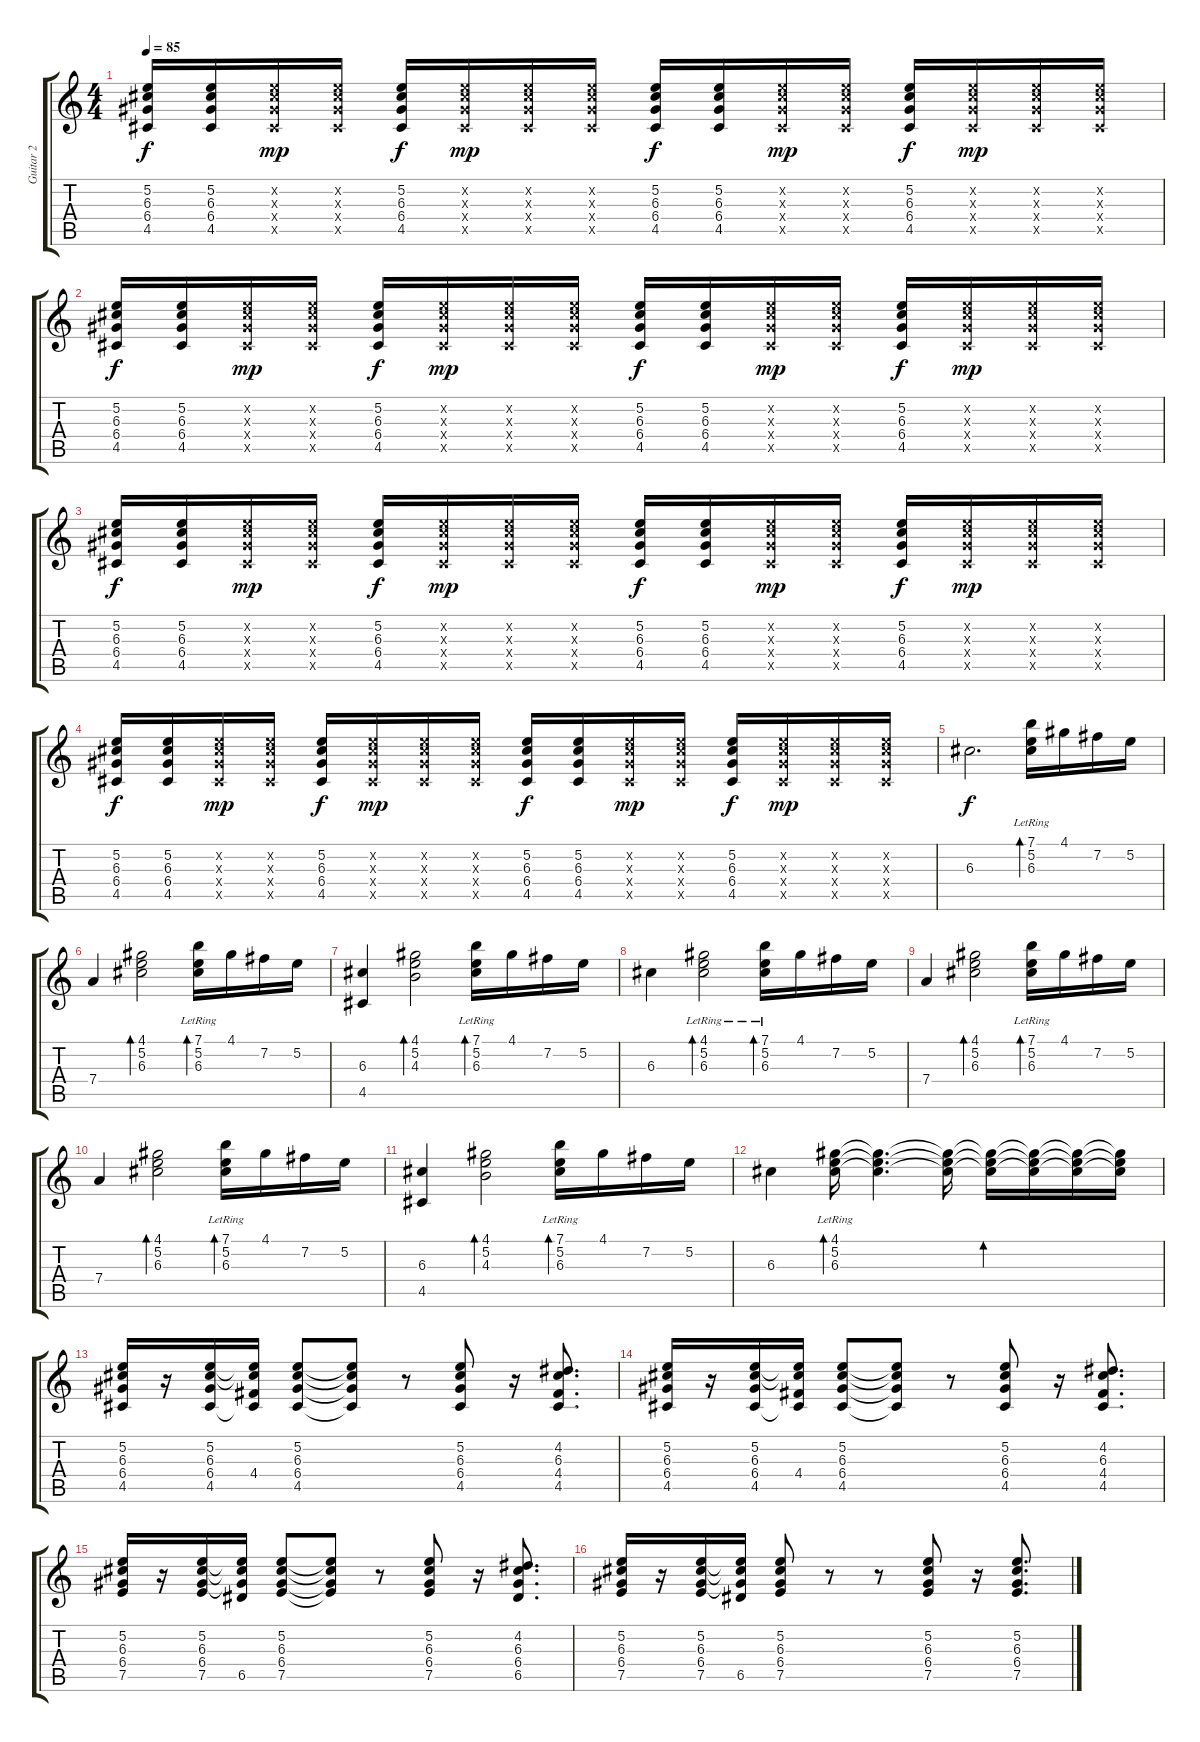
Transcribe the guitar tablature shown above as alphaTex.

\track ("Guitar 2" "Guitar 2") {instrument acousticguitarnylon}
\staff {score tabs}
\tuning (E4 B3 G3 D3 A2 E2) {hide}
\ts (4 4)
\tempo 85
\clef g2
\ks c
(5.2 6.3 6.4 4.5).16{dy f} (5.2 6.3 6.4 4.5).16 (5.2{x} 6.3{x} 6.4{x} 4.5{x}).16{dy mp} (5.2{x} 6.3{x} 6.4{x} 4.5{x}).16 (5.2 6.3 6.4 4.5).16{dy f} (5.2{x} 6.3{x} 6.4{x} 4.5{x}).16{dy mp} (5.2{x} 6.3{x} 6.4{x} 4.5{x}).16 (5.2{x} 6.3{x} 6.4{x} 4.5{x}).16 (5.2 6.3 6.4 4.5).16{dy f} (5.2 6.3 6.4 4.5).16 (5.2{x} 6.3{x} 6.4{x} 4.5{x}).16{dy mp} (5.2{x} 6.3{x} 6.4{x} 4.5{x}).16 (5.2 6.3 6.4 4.5).16{dy f} (5.2{x} 6.3{x} 6.4{x} 4.5{x}).16{dy mp} (5.2{x} 6.3{x} 6.4{x} 4.5{x}).16 (5.2{x} 6.3{x} 6.4{x} 4.5{x}).16 |
(5.2 6.3 6.4 4.5).16{dy f} (5.2 6.3 6.4 4.5).16 (5.2{x} 6.3{x} 6.4{x} 4.5{x}).16{dy mp} (5.2{x} 6.3{x} 6.4{x} 4.5{x}).16 (5.2 6.3 6.4 4.5).16{dy f} (5.2{x} 6.3{x} 6.4{x} 4.5{x}).16{dy mp} (5.2{x} 6.3{x} 6.4{x} 4.5{x}).16 (5.2{x} 6.3{x} 6.4{x} 4.5{x}).16 (5.2 6.3 6.4 4.5).16{dy f} (5.2 6.3 6.4 4.5).16 (5.2{x} 6.3{x} 6.4{x} 4.5{x}).16{dy mp} (5.2{x} 6.3{x} 6.4{x} 4.5{x}).16 (5.2 6.3 6.4 4.5).16{dy f} (5.2{x} 6.3{x} 6.4{x} 4.5{x}).16{dy mp} (5.2{x} 6.3{x} 6.4{x} 4.5{x}).16 (5.2{x} 6.3{x} 6.4{x} 4.5{x}).16 |
(5.2 6.3 6.4 4.5).16{dy f} (5.2 6.3 6.4 4.5).16 (5.2{x} 6.3{x} 6.4{x} 4.5{x}).16{dy mp} (5.2{x} 6.3{x} 6.4{x} 4.5{x}).16 (5.2 6.3 6.4 4.5).16{dy f} (5.2{x} 6.3{x} 6.4{x} 4.5{x}).16{dy mp} (5.2{x} 6.3{x} 6.4{x} 4.5{x}).16 (5.2{x} 6.3{x} 6.4{x} 4.5{x}).16 (5.2 6.3 6.4 4.5).16{dy f} (5.2 6.3 6.4 4.5).16 (5.2{x} 6.3{x} 6.4{x} 4.5{x}).16{dy mp} (5.2{x} 6.3{x} 6.4{x} 4.5{x}).16 (5.2 6.3 6.4 4.5).16{dy f} (5.2{x} 6.3{x} 6.4{x} 4.5{x}).16{dy mp} (5.2{x} 6.3{x} 6.4{x} 4.5{x}).16 (5.2{x} 6.3{x} 6.4{x} 4.5{x}).16 |
(5.2 6.3 6.4 4.5).16{dy f} (5.2 6.3 6.4 4.5).16 (5.2{x} 6.3{x} 6.4{x} 4.5{x}).16{dy mp} (5.2{x} 6.3{x} 6.4{x} 4.5{x}).16 (5.2 6.3 6.4 4.5).16{dy f} (5.2{x} 6.3{x} 6.4{x} 4.5{x}).16{dy mp} (5.2{x} 6.3{x} 6.4{x} 4.5{x}).16 (5.2{x} 6.3{x} 6.4{x} 4.5{x}).16 (5.2 6.3 6.4 4.5).16{dy f} (5.2 6.3 6.4 4.5).16 (5.2{x} 6.3{x} 6.4{x} 4.5{x}).16{dy mp} (5.2{x} 6.3{x} 6.4{x} 4.5{x}).16 (5.2 6.3 6.4 4.5).16{dy f} (5.2{x} 6.3{x} 6.4{x} 4.5{x}).16{dy mp} (5.2{x} 6.3{x} 6.4{x} 4.5{x}).16 (5.2{x} 6.3{x} 6.4{x} 4.5{x}).16 |
6.3.2{d dy f} (7.1{lr} 5.2{lr} 6.3{lr}).16{bd 120} 4.1.16 7.2.16 5.2.16 |
7.4.4 (4.1 5.2 6.3).2{bd 120} (7.1{lr} 5.2{lr} 6.3{lr}).16{bd 120} 4.1.16 7.2.16 5.2.16 |
(6.3 4.5).4 (4.1 5.2 4.3).2{bd 120} (7.1{lr} 5.2{lr} 6.3{lr}).16{bd 120} 4.1.16 7.2.16 5.2.16 |
6.3.4 (4.1{lr} 5.2{lr} 6.3{lr}).2{bd 120} (7.1{lr} 5.2{lr} 6.3{lr}).16{bd 120} 4.1.16 7.2.16 5.2.16 |
7.4.4 (4.1 5.2 6.3).2{bd 120} (7.1{lr} 5.2{lr} 6.3{lr}).16{bd 120} 4.1.16 7.2.16 5.2.16 |
7.4.4 (4.1 5.2 6.3).2{bd 120} (7.1{lr} 5.2{lr} 6.3{lr}).16{bd 120} 4.1.16 7.2.16 5.2.16 |
(6.3 4.5).4 (4.1 5.2 4.3).2{bd 120} (7.1{lr} 5.2{lr} 6.3{lr}).16{bd 120} 4.1.16 7.2.16 5.2.16 |
6.3.4 (4.1{lr} 5.2{lr} 6.3{lr}).16{bd 120} (4.1{t} 5.2{t} 6.3{t}).4{d} (4.1{t} 5.2{t} 6.3{t}).16 (4.1{t} 5.2{t} 6.3{t}).16{bd 120} (4.1{t} 5.2{t} 6.3{t}).16 (4.1{t} 5.2{t} 6.3{t}).16 (4.1{t} 5.2{t} 6.3{t}).16 |
(5.2 6.3 6.4 4.5).16 r.16 (5.2 6.3 6.4 4.5).16 (5.2{t} 6.3{t} 4.4 4.5{t}).16 (5.2 6.3 6.4 4.5).8 (5.2{t} 6.3{t} 6.4{t} 4.5{t}).8 r.8 (5.2 6.3 6.4 4.5).8 r.16 (4.2 6.3 4.4 4.5).8{d} |
(5.2 6.3 6.4 4.5).16 r.16 (5.2 6.3 6.4 4.5).16 (5.2{t} 6.3{t} 4.4 4.5{t}).16 (5.2 6.3 6.4 4.5).8 (5.2{t} 6.3{t} 6.4{t} 4.5{t}).8 r.8 (5.2 6.3 6.4 4.5).8 r.16 (4.2 6.3 4.4 4.5).8{d} |
(5.2 6.3 6.4 7.5).16 r.16 (5.2 6.3 6.4 7.5).16 (5.2{t} 6.3{t} 6.4{t} 6.5).16 (5.2 6.3 6.4 7.5).8 (5.2{t} 6.3{t} 6.4{t} 7.5{t}).8 r.8 (5.2 6.3 6.4 7.5).8 r.16 (4.2 6.3 6.4 6.5).8{d} |
(5.2 6.3 6.4 7.5).16 r.16 (5.2 6.3 6.4 7.5).16 (5.2{t} 6.3{t} 6.4{t} 6.5).16 (5.2 6.3 6.4 7.5).8 r.8 r.8 (5.2 6.3 6.4 7.5).8 r.16 (5.2 6.3 6.4 7.5).8{d}
